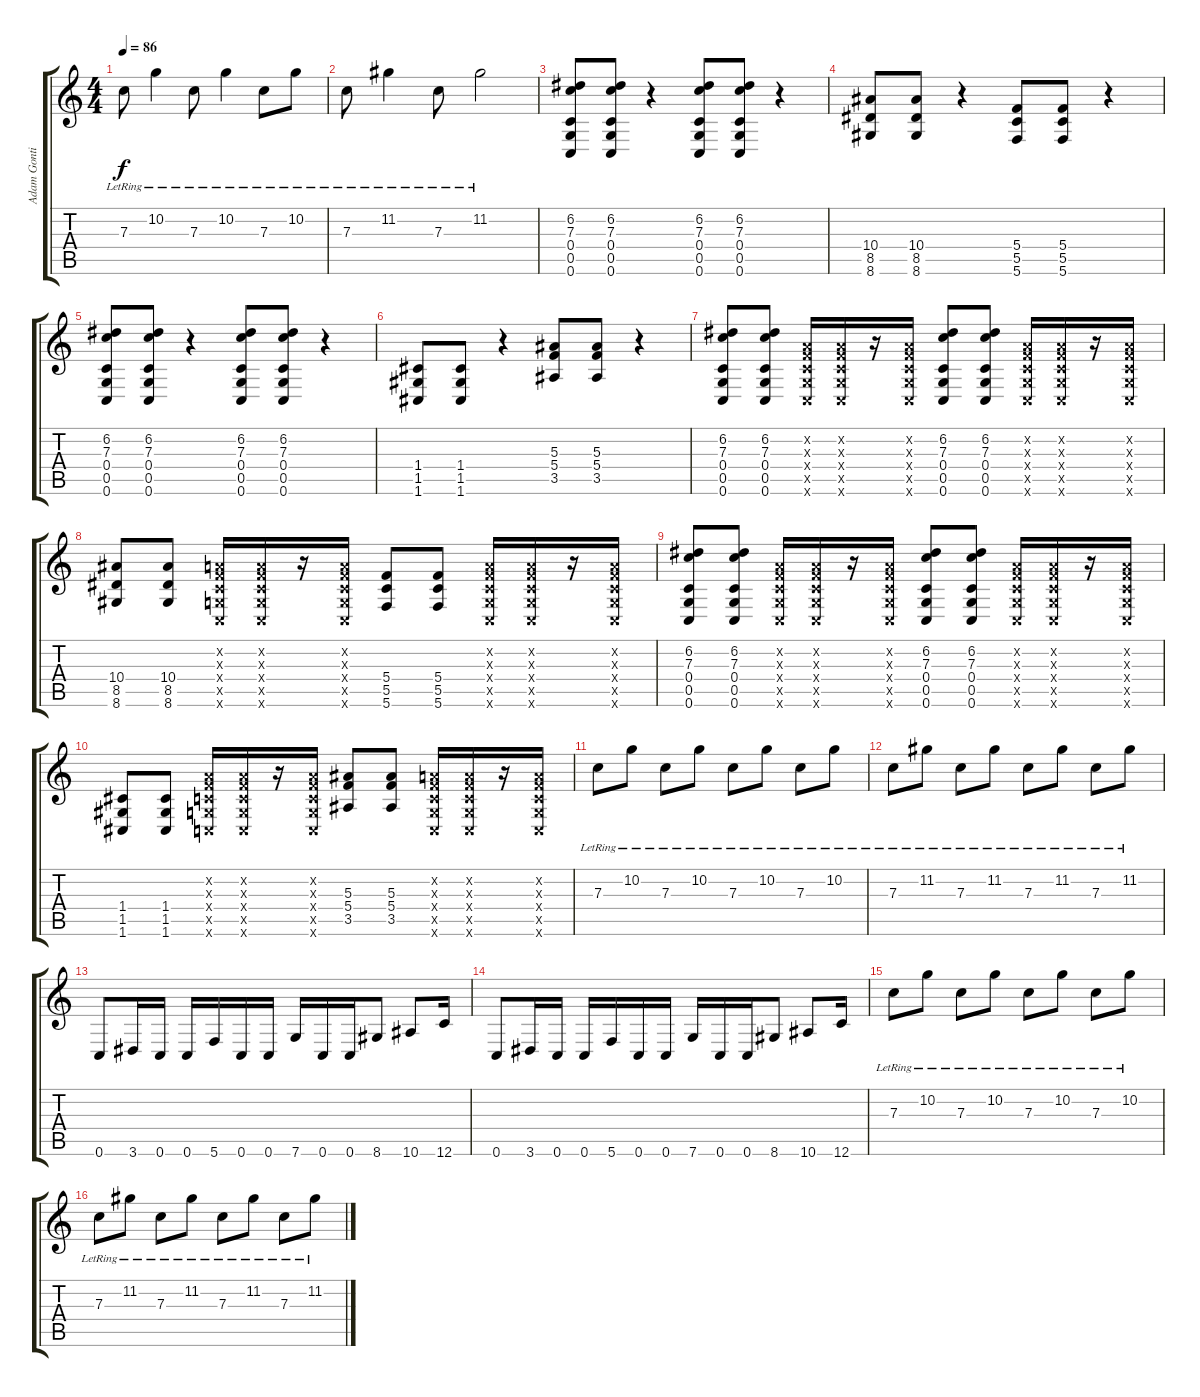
\track ("Adam Gontier" "Adam Gonti") {instrument electricguitarclean}
\staff {score tabs}
\tuning (D4 A3 F3 C3 G2 C2) {hide}
\ts (4 4)
\tempo 86
\clef g2
\ks c
7.3{lr}.8{dy f} 10.2{lr}.4 7.3{lr}.8 10.2{lr}.4 7.3{lr}.8 10.2{lr}.8 |
7.3{lr}.8 11.2{lr}.4 7.3{lr}.8 11.2{lr}.2 |
(6.2 7.3 0.4 0.5 0.6).8{volume 10 instrument distortionguitar} (6.2 7.3 0.4 0.5 0.6).8 r.4 (6.2 7.3 0.4 0.5 0.6).8 (6.2 7.3 0.4 0.5 0.6).8 r.4 |
(10.4 8.5 8.6).8 (10.4 8.5 8.6).8 r.4 (5.4 5.5 5.6).8 (5.4 5.5 5.6).8 r.4 |
(6.2 7.3 0.4 0.5 0.6).8 (6.2 7.3 0.4 0.5 0.6).8 r.4 (6.2 7.3 0.4 0.5 0.6).8 (6.2 7.3 0.4 0.5 0.6).8 r.4 |
(1.4 1.5 1.6).8 (1.4 1.5 1.6).8 r.4 (5.3 5.4 3.5).8 (5.3 5.4 3.5).8 r.4 |
(6.2 7.3 0.4 0.5 0.6).8 (6.2 7.3 0.4 0.5 0.6).8 (0.2{x} 0.3{x} 0.4{x} 0.5{x} 0.6{x}).16 (0.2{x} 0.3{x} 0.4{x} 0.5{x} 0.6{x}).16 r.16 (0.2{x} 0.3{x} 0.4{x} 0.5{x} 0.6{x}).16 (6.2 7.3 0.4 0.5 0.6).8 (6.2 7.3 0.4 0.5 0.6).8 (0.2{x} 0.3{x} 0.4{x} 0.5{x} 0.6{x}).16 (0.2{x} 0.3{x} 0.4{x} 0.5{x} 0.6{x}).16 r.16 (0.2{x} 0.3{x} 0.4{x} 0.5{x} 0.6{x}).16 |
(10.4 8.5 8.6).8 (10.4 8.5 8.6).8 (0.2{x} 0.3{x} 0.4{x} 0.5{x} 0.6{x}).16 (0.2{x} 0.3{x} 0.4{x} 0.5{x} 0.6{x}).16 r.16 (0.2{x} 0.3{x} 0.4{x} 0.5{x} 0.6{x}).16 (5.4 5.5 5.6).8 (5.4 5.5 5.6).8 (0.2{x} 0.3{x} 0.4{x} 0.5{x} 0.6{x}).16 (0.2{x} 0.3{x} 0.4{x} 0.5{x} 0.6{x}).16 r.16 (0.2{x} 0.3{x} 0.4{x} 0.5{x} 0.6{x}).16 |
(6.2 7.3 0.4 0.5 0.6).8 (6.2 7.3 0.4 0.5 0.6).8 (0.2{x} 0.3{x} 0.4{x} 0.5{x} 0.6{x}).16 (0.2{x} 0.3{x} 0.4{x} 0.5{x} 0.6{x}).16 r.16 (0.2{x} 0.3{x} 0.4{x} 0.5{x} 0.6{x}).16 (6.2 7.3 0.4 0.5 0.6).8 (6.2 7.3 0.4 0.5 0.6).8 (0.2{x} 0.3{x} 0.4{x} 0.5{x} 0.6{x}).16 (0.2{x} 0.3{x} 0.4{x} 0.5{x} 0.6{x}).16 r.16 (0.2{x} 0.3{x} 0.4{x} 0.5{x} 0.6{x}).16 |
(1.4 1.5 1.6).8 (1.4 1.5 1.6).8 (0.2{x} 0.3{x} 0.4{x} 0.5{x} 0.6{x}).16 (0.2{x} 0.3{x} 0.4{x} 0.5{x} 0.6{x}).16 r.16 (0.2{x} 0.3{x} 0.4{x} 0.5{x} 0.6{x}).16 (5.3 5.4 3.5).8 (5.3 5.4 3.5).8 (0.2{x} 0.3{x} 0.4{x} 0.5{x} 0.6{x}).16 (0.2{x} 0.3{x} 0.4{x} 0.5{x} 0.6{x}).16 r.16 (0.2{x} 0.3{x} 0.4{x} 0.5{x} 0.6{x}).16 |
7.3{lr}.8{instrument electricguitarclean} 10.2{lr}.8 7.3{lr}.8 10.2{lr}.8 7.3{lr}.8 10.2{lr}.8 7.3{lr}.8 10.2{lr}.8 |
7.3{lr}.8 11.2{lr}.8 7.3{lr}.8 11.2{lr}.8 7.3{lr}.8 11.2{lr}.8 7.3{lr}.8 11.2{lr}.8 |
0.6.8{instrument distortionguitar} 3.6.16 0.6.16 0.6.16 5.6.16 0.6.16 0.6.16 7.6.16 0.6.16 0.6.16 8.6.8 10.6.8 12.6.16 |
0.6.8 3.6.16 0.6.16 0.6.16 5.6.16 0.6.16 0.6.16 7.6.16 0.6.16 0.6.16 8.6.8 10.6.8 12.6.16 |
7.3{lr}.8{instrument electricguitarclean} 10.2{lr}.8 7.3{lr}.8 10.2{lr}.8 7.3{lr}.8 10.2{lr}.8 7.3{lr}.8 10.2{lr}.8 |
7.3{lr}.8 11.2{lr}.8 7.3{lr}.8 11.2{lr}.8 7.3{lr}.8 11.2{lr}.8 7.3{lr}.8 11.2{lr}.8
